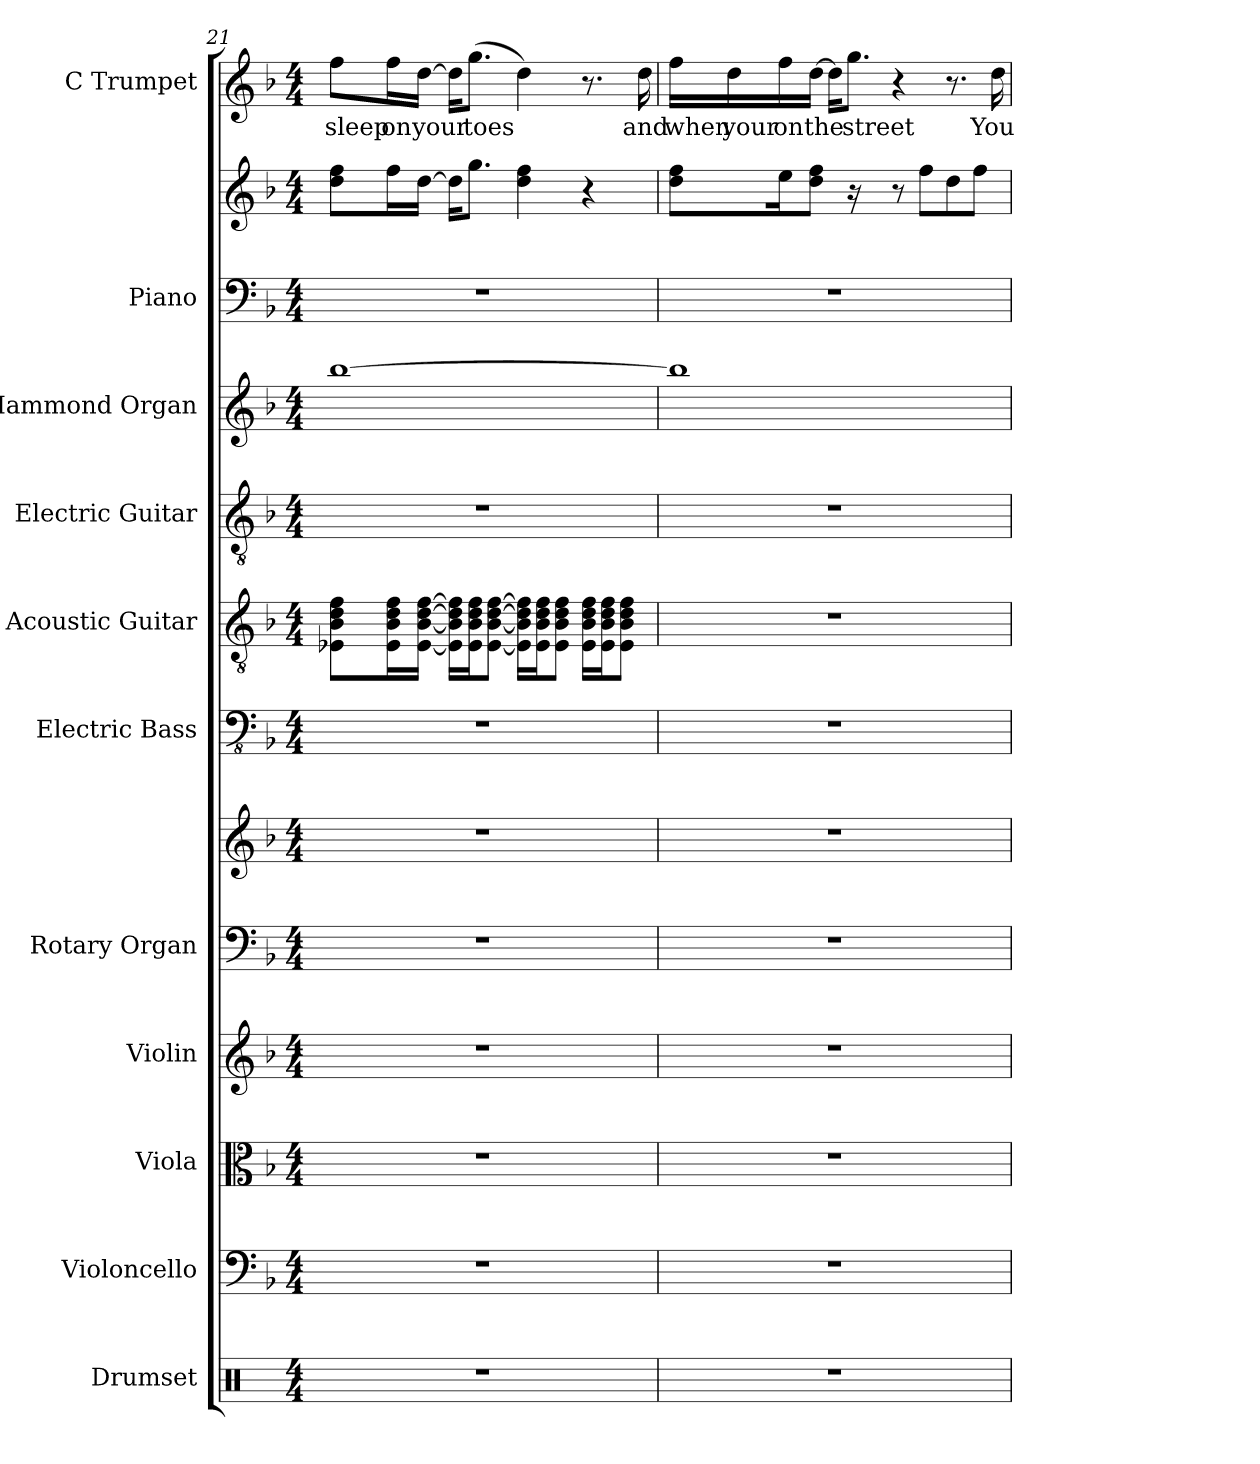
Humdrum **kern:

**kern	**kern	**kern	**kern	**kern	**kern	**kern	**kern	**kern	**kern	**kern	**kern	**kern	**text
*part11	*part10	*part9	*part8	*part7	*part7	*part6	*part5	*part4	*part3	*part2	*part2	*part1	*part1
*staff13	*staff12	*staff11	*staff10	*staff9	*staff8	*staff7	*staff6	*staff5	*staff4	*staff3	*staff2	*staff1	*staff1
*I"Drumset	*I"Violoncello	*I"Viola	*I"Violin	*I"Rotary Organ	*	*I"Electric Bass	*I"Acoustic Guitar	*I"Electric Guitar	*I"Hammond Organ	*I"Piano	*	*I"C Trumpet	*
*I'Drs.	*I'Vc.	*I'Vla.	*I'Vln.	*I'Rot. Org.	*	*I'El. B.	*I'Guit.	*I'El. Guit.	*I'Hm. Org.	*I'Pno.	*	*I'C Tpt.	*
!!LO:PB:g=z
*clefX	*clefF4	*clefC3	*clefG2	*clefF4	*clefG2	*clefFv4	*clefGv2	*clefGv2	*clefG2	*clefF4	*clefG2	*clefG2	*
*k[]	*k[b-]	*k[b-]	*k[b-]	*k[b-]	*k[b-]	*k[b-]	*k[b-]	*k[b-]	*k[b-]	*k[b-]	*k[b-]	*k[b-]	*
*M4/4	*M4/4	*M4/4	*M4/4	*M4/4	*M4/4	*M4/4	*M4/4	*M4/4	*M4/4	*M4/4	*M4/4	*M4/4	*
=21	=21	=21	=21	=21	=21	=21	=21	=21	=21	=21	=21	=21	=21
1r	1r	1r	1r	1r	1r	1r	8E-X\ 8B-\ 8d\ 8f\L	1r	[1bb-	1r	8dd\ 8ff\L	8ff\L	sleep
.	.	.	.	.	.	.	16E-\ 16B-\ 16d\ 16f\L	.	.	.	16ff\L	16ff\L	on
.	.	.	.	.	.	.	[16E-\ [16B-\ [16d\ [16f\JJ	.	.	.	[16dd\JJ	[16dd\JJ	your
.	.	.	.	.	.	.	16E-\] 16B-\] 16d\] 16f\]LL	.	.	.	16dd\KL]	16dd\KL]	.
.	.	.	.	.	.	.	16E-\ 16B-\ 16d\ 16f\J	.	.	.	8.gg\J	(8.gg\J	toes
.	.	.	.	.	.	.	[8E-\ [8B-\ [8d\ [8f\J	.	.	.	.	.	.
.	.	.	.	.	.	.	16E-\] 16B-\] 16d\] 16f\]LL	.	.	.	4dd\ 4ff\	4dd\)	.
.	.	.	.	.	.	.	16E-\ 16B-\ 16d\ 16f\J	.	.	.	.	.	.
.	.	.	.	.	.	.	8E-\ 8B-\ 8d\ 8f\J	.	.	.	.	.	.
.	.	.	.	.	.	.	16E-\ 16B-\ 16d\ 16f\LL	.	.	.	4r	8.r	.
.	.	.	.	.	.	.	16E-\ 16B-\ 16d\ 16f\J	.	.	.	.	.	.
.	.	.	.	.	.	.	8E-\ 8B-\ 8d\ 8f\J	.	.	.	.	.	.
.	.	.	.	.	.	.	.	.	.	.	.	16dd\	and
=22	=22	=22	=22	=22	=22	=22	=22	=22	=22	=22	=22	=22	=22
1r	1r	1r	1r	1r	1r	1r	1r	1r	1bb-]	1r	8dd\ 8ff\L	16ff\LL	when
.	.	.	.	.	.	.	.	.	.	.	.	16dd\	your
.	.	.	.	.	.	.	.	.	.	.	16ee\K	16ff\	on
.	.	.	.	.	.	.	.	.	.	.	8dd\ 8ff\J	[16dd\JJ	the
.	.	.	.	.	.	.	.	.	.	.	.	16dd\KL]	.
.	.	.	.	.	.	.	.	.	.	.	16r	8.gg\J	street
.	.	.	.	.	.	.	.	.	.	.	8ryy	.	.
.	.	.	.	.	.	.	.	.	.	.	8r	4r	.
.	.	.	.	.	.	.	.	.	.	.	8ff\L	.	.
.	.	.	.	.	.	.	.	.	.	.	8dd\	8.r	.
.	.	.	.	.	.	.	.	.	.	.	8ff\J	.	.
.	.	.	.	.	.	.	.	.	.	.	.	16dd\	You
=	=	=	=	=	=	=	=	=	=	=	=	=	=
*-	*-	*-	*-	*-	*-	*-	*-	*-	*-	*-	*-	*-	*-
